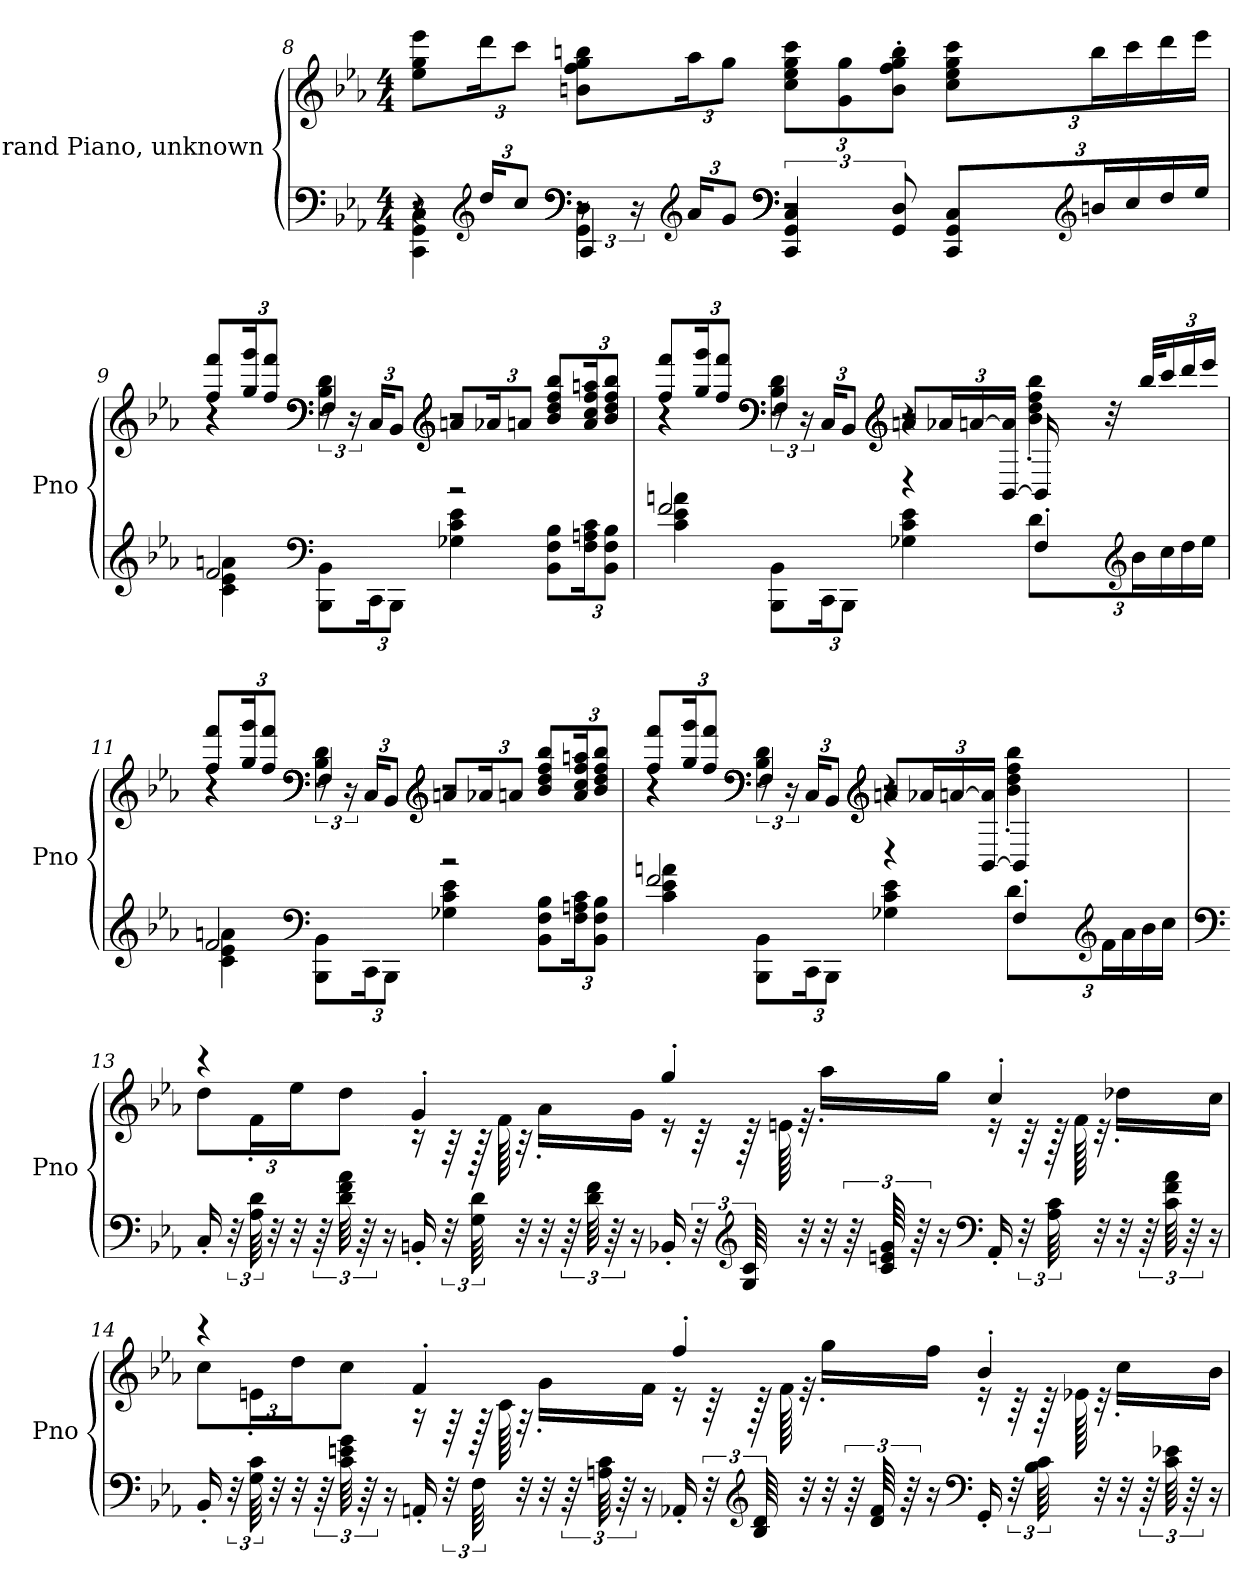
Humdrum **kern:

**kern	**kern
*part1	*part1
*staff2	*staff1
*I"Grand Piano, unknown	*
*I'Pno	*
!!LO:LB:g=z
*clefF4	*clefG2
*k[b-e-a-]	*k[b-e-a-]
*M4/4	*M4/4
=8	=8
*^	*
*	*^	*
8r	4CC\ 4GG\ 4C\	4r	8ee-\ 8gg\ 8eee-\L
*clefG2	*	*	*
*Xbrackettup	*	*	*Xbrackettup
24dd/KL	.	.	24ddd\K
12cc/J	.	.	12ccc\J
*clefF4	*	*	*
*brackettup	*	*	*
12r	4GG\ 4D\	4CC/	8bn\ 8ff\ 8gg\ 8bbn\L
24r	.	.	.
*clefG2	*	*	*
24a-/KL	.	.	24aa-\K
12g/J	.	.	12gg\J
*clefF4	*	*	*
6CC/ 6GG/ 6C/	2r	2r	12cc\ 12ee-\ 12gg\ 12ccc\L
.	.	.	12g\ 12gg\
12GG/ 12D/	.	.	12b\' 12ff\' 12gg\' 12bb\'J
*Xbrackettup	*	*	*
12CC/ 12GG/ 12C/L	.	.	12cc\ 12ee-\ 12gg\ 12ccc\L
*clefG2	*	*	*
24bn/L	.	.	24bb\L
24cc/	.	.	24ccc\
24dd/	.	.	24ddd\
24ee-/JJ	.	.	24eee-\JJ
*	*v	*v	*
!!LO:LB:g=z
=9	=9	=9
*	*	*^
*	*	*	*^
2f/	4c\ 4e-\ 4an\	8ff/ 8fff/L	4r	4r
.	.	24gg/ 24ggg/K	.	.
.	.	12ff/ 12fff/J	.	.
*clefF4	*	*clefF4	*	*
*	*	*brackettup	*	*
.	8BBB-\ 8BB-\L	12r	4B-\ 4d\	4F/
.	.	24r	.	.
.	24CC\K	24C/KL	.	.
.	12BBB-\J	12BB-/J	.	.
*	*	*clefG2	*	*
2r	4G-X\ 4c\ 4e-\	8an/L	2r	2r
*	*	*Xbrackettup	*	*
.	.	24a-X/K	.	.
.	.	12an/J	.	.
.	8BB-\ 8F\ 8B-\L	8b-/ 8dd/ 8ff/ 8bb-/L	.	.
.	24F\ 24An\ 24c\K	24a/ 24cc/ 24ff/ 24aan/K	.	.
.	12BB-\ 12F\ 12B-\J	12b-/ 12dd/ 12ff/ 12bb-/J	.	.
!!LO:LB:g=z	!!	!!
=10	=10	=10	=10	=10
2f/	4c\ 4e-\ 4an\	8ff/ 8fff/L	4r	4r
.	.	24gg/ 24ggg/K	.	.
.	.	12ff/ 12fff/J	.	.
*	*	*clefF4	*	*
*	*	*brackettup	*	*
.	8BBB-\ 8BB-\L	12r	4B-\ 4d\	4F/
.	.	24r	.	.
.	24CC\K	24C/KL	.	.
.	12BBB-\J	12BB-/J	.	.
*	*	*clefG2	*	*
4r	4G-X\ 4c\ 4e-\	8an/L	4r	2r
*	*	*Xbrackettup	*	*
.	.	24a-X/L	.	.
.	.	[24an/	.	.
.	.	[24BB-/ 24a/]JJ	.	.
4F'/	12d\L	16BB-/]	4b-\' 4dd\' 4ff\' 4bb-\'	.
.	.	32r	.	.
*clefG2	*	*	*	*
.	24b-\L	.	.	.
.	.	32bb-/KLL	.	.
.	24cc\	24ccc/	.	.
.	24dd\	24ddd/	.	.
.	24ee-\JJ	24eee-/JJ	.	.
!!LO:PB:g=z	!!	!!
=11	=11	=11	=11	=11
2f/	4c\ 4e-\ 4an\	8ff/ 8fff/L	4r	4r
.	.	24gg/ 24ggg/K	.	.
.	.	12ff/ 12fff/J	.	.
*clefF4	*	*clefF4	*	*
*	*	*brackettup	*	*
.	8BBB-\ 8BB-\L	12r	4B-\ 4d\	4F/
.	.	24r	.	.
.	24CC\K	24C/KL	.	.
.	12BBB-\J	12BB-/J	.	.
*	*	*clefG2	*	*
2r	4G-X\ 4c\ 4e-\	8an/L	2r	2r
*	*	*Xbrackettup	*	*
.	.	24a-X/K	.	.
.	.	12an/J	.	.
.	8BB-\ 8F\ 8B-\L	8b-/ 8dd/ 8ff/ 8bb-/L	.	.
.	24F\ 24An\ 24c\K	24a/ 24cc/ 24ff/ 24aan/K	.	.
.	12BB-\ 12F\ 12B-\J	12b-/ 12dd/ 12ff/ 12bb-/J	.	.
!!LO:LB:g=z	!!	!!
=12	=12	=12	=12	=12
2f/	4c\ 4e-\ 4an\	8ff/ 8fff/L	4r	4r
.	.	24gg/ 24ggg/K	.	.
.	.	12ff/ 12fff/J	.	.
*	*	*clefF4	*	*
*	*	*brackettup	*	*
.	8BBB-\ 8BB-\L	12r	4B-\ 4d\	4F/
.	.	24r	.	.
.	24CC\K	24C/KL	.	.
.	12BBB-\J	12BB-/J	.	.
*	*	*clefG2	*	*
4r	4G-X\ 4c\ 4e-\	8an/L	4r	2r
*	*	*Xbrackettup	*	*
.	.	24a-X/L	.	.
.	.	[24an/	.	.
.	.	[24BB-/ 24a/]JJ	.	.
4F'/	12d\L	4BB-/]	4b-\' 4dd\' 4ff\' 4bb-\'	.
*clefG2	*	*	*	*
.	24f\L	.	.	.
.	24a\	.	.	.
.	24b-\	.	.	.
.	24cc\JJ	.	.	.
*v	*v	*	*	*
*	*v	*v	*v
!!LO:LB:g=z
=13	=13
*clefF4	*
*	*^
16C'/	4r	12dd\L
*brackettup	*	*
48r	.	.
96A-\ 96d\	.	24f'\L
32r	.	.
32r	.	24ee-\J
96r	.	.
96d\ 96f\ 96a-\	.	12dd\J
96r	.	.
16r	.	.
16BBn'/	4g'/	16r
48r	.	64r
.	.	128r
96G\ 96d\	.	.
.	.	128f\
32r	.	32r
32r	.	16a-'\LL
96r	.	.
96d\ 96f\	.	.
96r	.	.
16r	.	16g\JJ
16BB-X'/	4gg'/	16r
48r	.	64r
.	.	128r
*clefG2	*	*
96G/ 96c/	.	.
.	.	128en\
32r	.	32r
32r	.	16aa-'\LL
96r	.	.
96c/ 96en/ 96g/	.	.
96r	.	.
16r	.	16gg\JJ
*clefF4	*	*
16AA-'/	4cc'/	16r
48r	.	64r
.	.	128r
96A-\ 96c\	.	.
.	.	128f\
32r	.	32r
32r	.	16dd-X'\LL
96r	.	.
96c\ 96f\ 96a-\	.	.
96r	.	.
16r	.	16cc\JJ
!!LO:LB:g=z	!!
=14	=14	=14
16BB-'/	4r	12cc\L
48r	.	.
96G\ 96c\	.	24en'\L
32r	.	.
32r	.	24dd\J
96r	.	.
96c\ 96en\ 96g\	.	12cc\J
96r	.	.
16r	.	.
16AAn'/	4f'/	16r
48r	.	64r
.	.	128r
96F\	.	.
.	.	128c\
32r	.	32r
32r	.	16g'\LL
96r	.	.
96An\ 96c\	.	.
96r	.	.
16r	.	16f\JJ
16AA-X'/	4ff'/	16r
48r	.	64r
.	.	128r
*clefG2	*	*
96B-/ 96d/	.	.
.	.	128f\
32r	.	32r
32r	.	16gg'\LL
96r	.	.
96d/ 96f/	.	.
96r	.	.
16r	.	16ff\JJ
*clefF4	*	*
16GG'/	4b-'/	16r
48r	.	64r
.	.	128r
96B-\ 96c\	.	.
.	.	128e-X\
32r	.	32r
32r	.	16cc'\LL
96r	.	.
96c\ 96e-X\	.	.
96r	.	.
16r	.	16b-\JJ
*	*v	*v
=	=
*-	*-
